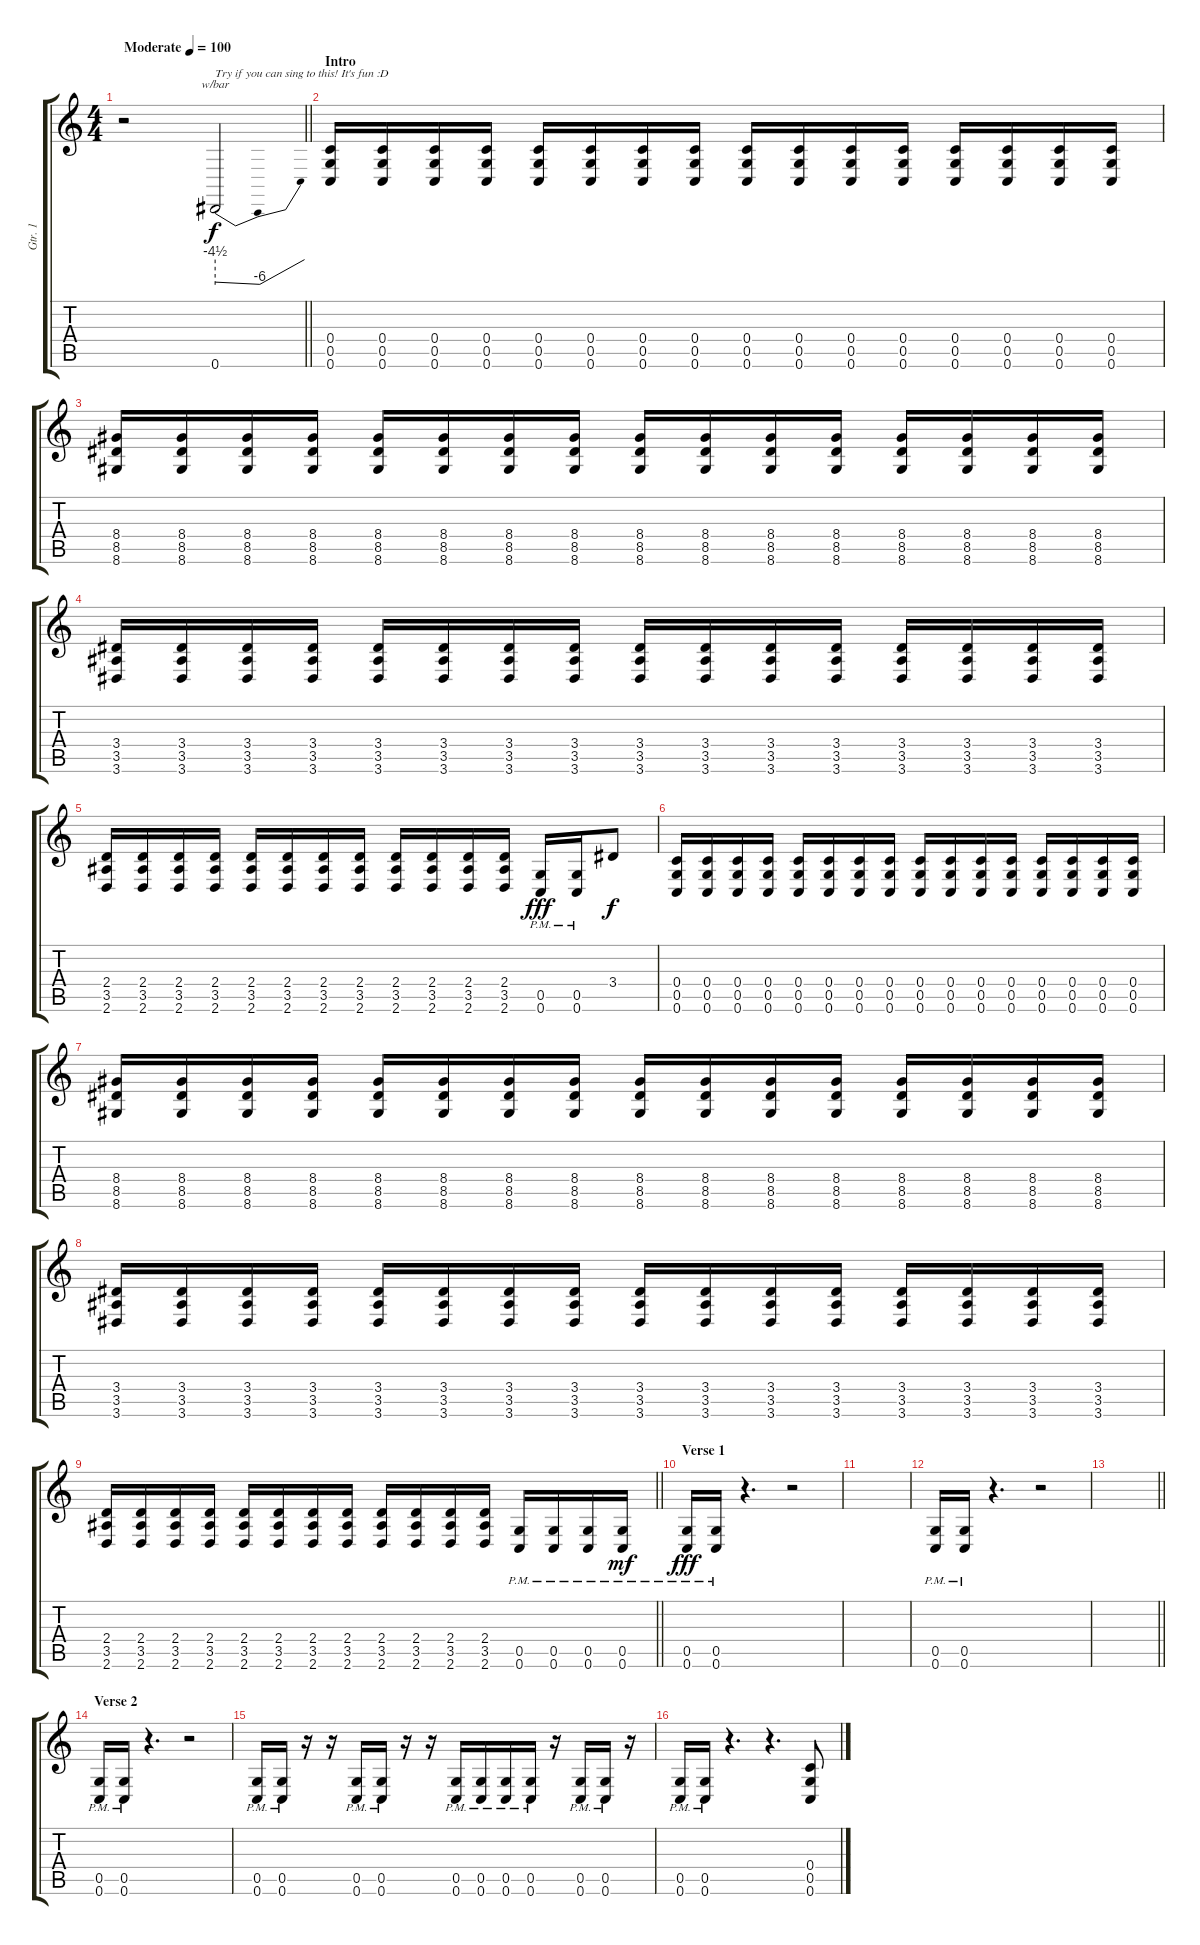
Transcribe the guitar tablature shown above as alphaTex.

\track ("Gtr. 1" "Gtr. 1") {instrument distortionguitar}
\staff {score tabs}
\tuning (D4 A3 F3 C3 G2 C2) {hide}
\ts (4 4)
\tempo (100 "Moderate")
\clef g2
\barLineRight lightlight
\ks c
r.2{dy f instrument distortionguitar} 0.6.2{tbe (dip default 0 -18 4 -24 60 0) txt "Try if you can sing to this! It's fun :D"} |
\section ("" "Intro")
(0.4 0.5 0.6).16 (0.4 0.5 0.6).16 (0.4 0.5 0.6).16 (0.4 0.5 0.6).16 (0.4 0.5 0.6).16 (0.4 0.5 0.6).16 (0.4 0.5 0.6).16 (0.4 0.5 0.6).16 (0.4 0.5 0.6).16 (0.4 0.5 0.6).16 (0.4 0.5 0.6).16 (0.4 0.5 0.6).16 (0.4 0.5 0.6).16 (0.4 0.5 0.6).16 (0.4 0.5 0.6).16 (0.4 0.5 0.6).16 |
(8.4 8.5 8.6).16 (8.4 8.5 8.6).16 (8.4 8.5 8.6).16 (8.4 8.5 8.6).16 (8.4 8.5 8.6).16 (8.4 8.5 8.6).16 (8.4 8.5 8.6).16 (8.4 8.5 8.6).16 (8.4 8.5 8.6).16 (8.4 8.5 8.6).16 (8.4 8.5 8.6).16 (8.4 8.5 8.6).16 (8.4 8.5 8.6).16 (8.4 8.5 8.6).16 (8.4 8.5 8.6).16 (8.4 8.5 8.6).16 |
(3.4 3.5 3.6).16 (3.4 3.5 3.6).16 (3.4 3.5 3.6).16 (3.4 3.5 3.6).16 (3.4 3.5 3.6).16 (3.4 3.5 3.6).16 (3.4 3.5 3.6).16 (3.4 3.5 3.6).16 (3.4 3.5 3.6).16 (3.4 3.5 3.6).16 (3.4 3.5 3.6).16 (3.4 3.5 3.6).16 (3.4 3.5 3.6).16 (3.4 3.5 3.6).16 (3.4 3.5 3.6).16 (3.4 3.5 3.6).16 |
(2.4 3.5 2.6).16 (2.4 3.5 2.6).16 (2.4 3.5 2.6).16 (2.4 3.5 2.6).16 (2.4 3.5 2.6).16 (2.4 3.5 2.6).16 (2.4 3.5 2.6).16 (2.4 3.5 2.6).16 (2.4 3.5 2.6).16 (2.4 3.5 2.6).16 (2.4 3.5 2.6).16 (2.4 3.5 2.6).16 (0.5{pm} 0.6{pm}).16{dy fff} (0.5{pm} 0.6{pm}).16 3.4.8{dy f} |
(0.4 0.5 0.6).16 (0.4 0.5 0.6).16 (0.4 0.5 0.6).16 (0.4 0.5 0.6).16 (0.4 0.5 0.6).16 (0.4 0.5 0.6).16 (0.4 0.5 0.6).16 (0.4 0.5 0.6).16 (0.4 0.5 0.6).16 (0.4 0.5 0.6).16 (0.4 0.5 0.6).16 (0.4 0.5 0.6).16 (0.4 0.5 0.6).16 (0.4 0.5 0.6).16 (0.4 0.5 0.6).16 (0.4 0.5 0.6).16 |
(8.4 8.5 8.6).16 (8.4 8.5 8.6).16 (8.4 8.5 8.6).16 (8.4 8.5 8.6).16 (8.4 8.5 8.6).16 (8.4 8.5 8.6).16 (8.4 8.5 8.6).16 (8.4 8.5 8.6).16 (8.4 8.5 8.6).16 (8.4 8.5 8.6).16 (8.4 8.5 8.6).16 (8.4 8.5 8.6).16 (8.4 8.5 8.6).16 (8.4 8.5 8.6).16 (8.4 8.5 8.6).16 (8.4 8.5 8.6).16 |
(3.4 3.5 3.6).16 (3.4 3.5 3.6).16 (3.4 3.5 3.6).16 (3.4 3.5 3.6).16 (3.4 3.5 3.6).16 (3.4 3.5 3.6).16 (3.4 3.5 3.6).16 (3.4 3.5 3.6).16 (3.4 3.5 3.6).16 (3.4 3.5 3.6).16 (3.4 3.5 3.6).16 (3.4 3.5 3.6).16 (3.4 3.5 3.6).16 (3.4 3.5 3.6).16 (3.4 3.5 3.6).16 (3.4 3.5 3.6).16 |
\barLineRight lightlight
(2.4 3.5 2.6).16 (2.4 3.5 2.6).16 (2.4 3.5 2.6).16 (2.4 3.5 2.6).16 (2.4 3.5 2.6).16 (2.4 3.5 2.6).16 (2.4 3.5 2.6).16 (2.4 3.5 2.6).16 (2.4 3.5 2.6).16 (2.4 3.5 2.6).16 (2.4 3.5 2.6).16 (2.4 3.5 2.6).16 (0.5{pm} 0.6{pm}).16 (0.5{pm} 0.6{pm}).16 (0.5{pm} 0.6{pm}).16 (0.5{pm} 0.6{pm}).16{dy mf} |
\section ("" "Verse 1")
(0.5{pm} 0.6{pm}).16{dy fff} (0.5{pm} 0.6{pm}).16 r.4{d} r.2 |
|
(0.5{pm} 0.6{pm}).16 (0.5{pm} 0.6{pm}).16 r.4{d} r.2 |
\barLineRight lightlight
|
\section ("" "Verse 2")
(0.5{pm} 0.6{pm}).16 (0.5{pm} 0.6{pm}).16 r.4{d} r.2 |
(0.5{pm} 0.6{pm}).16 (0.5{pm} 0.6{pm}).16 r.16 r.16 (0.5{pm} 0.6{pm}).16 (0.5{pm} 0.6{pm}).16 r.16 r.16 (0.5{pm} 0.6{pm}).16 (0.5{pm} 0.6{pm}).16 (0.5{pm} 0.6{pm}).16 (0.5{pm} 0.6{pm}).16 r.16 (0.5{pm} 0.6{pm}).16 (0.5{pm} 0.6{pm}).16 r.16 |
(0.5{pm} 0.6{pm}).16 (0.5{pm} 0.6{pm}).16 r.4{d} r.4{d} (0.4 0.5 0.6).8
